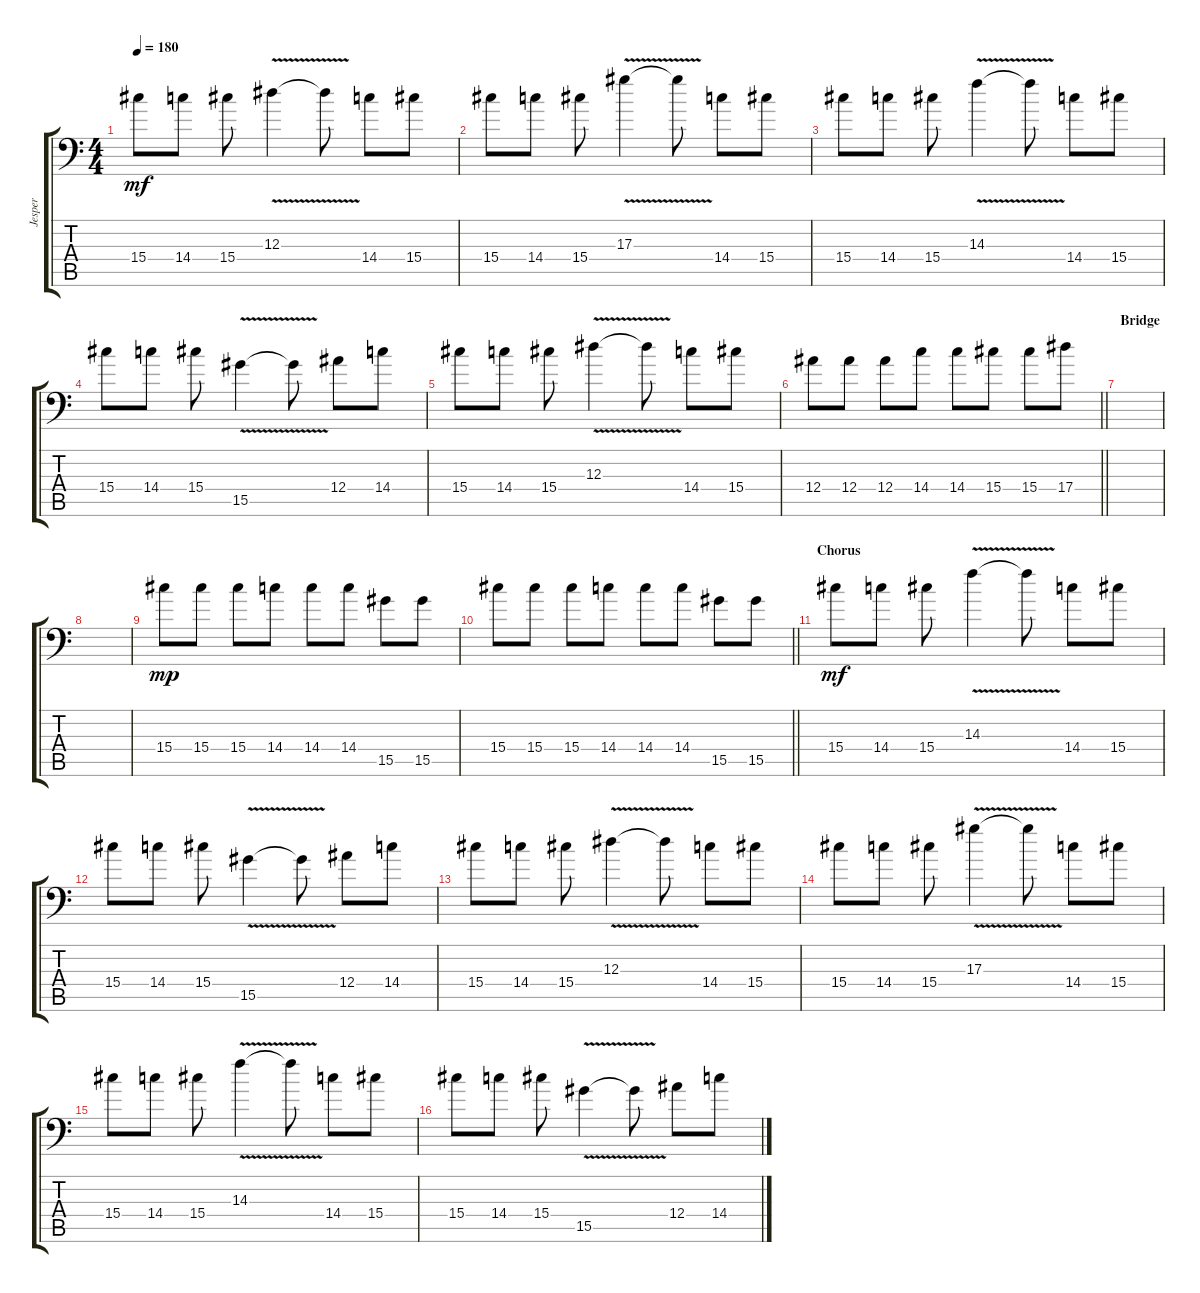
\track ("Jesper" "Jesper") {instrument distortionguitar}
\staff {score tabs}
\tuning (C4 G3 Eb3 Bb2 F2 Bb1) {hide}
\ts (4 4)
\tempo 180
\clef f4
\ks c
15.4.8{dy mf} 14.4.8 15.4.8 12.3{v}.4 12.3{t}.8 14.4.8 15.4.8 |
15.4.8 14.4.8 15.4.8 17.3{v}.4 17.3{t}.8 14.4.8 15.4.8 |
15.4.8 14.4.8 15.4.8 14.3{v}.4 14.3{t}.8 14.4.8 15.4.8 |
15.4.8 14.4.8 15.4.8 15.5{v}.4 15.5{t}.8 12.4.8 14.4.8 |
15.4.8 14.4.8 15.4.8 12.3{v}.4 12.3{t}.8 14.4.8 15.4.8 |
\barLineRight lightlight
12.4.8 12.4.8 12.4.8 14.4.8 14.4.8 15.4.8 15.4.8 17.4.8 |
\section ("" "Bridge")
|
|
15.4.8{dy mp} 15.4.8 15.4.8 14.4.8 14.4.8 14.4.8 15.5.8 15.5.8 |
\barLineRight lightlight
15.4.8 15.4.8 15.4.8 14.4.8 14.4.8 14.4.8 15.5.8 15.5.8 |
\section ("" "Chorus")
15.4.8{dy mf} 14.4.8 15.4.8 14.3{v}.4 14.3{t}.8 14.4.8 15.4.8 |
15.4.8 14.4.8 15.4.8 15.5{v}.4 15.5{t}.8 12.4.8 14.4.8 |
15.4.8 14.4.8 15.4.8 12.3{v}.4 12.3{t}.8 14.4.8 15.4.8 |
15.4.8 14.4.8 15.4.8 17.3{v}.4 17.3{t}.8 14.4.8 15.4.8 |
15.4.8 14.4.8 15.4.8 14.3{v}.4 14.3{t}.8 14.4.8 15.4.8 |
15.4.8 14.4.8 15.4.8 15.5{v}.4 15.5{t}.8 12.4.8 14.4.8
